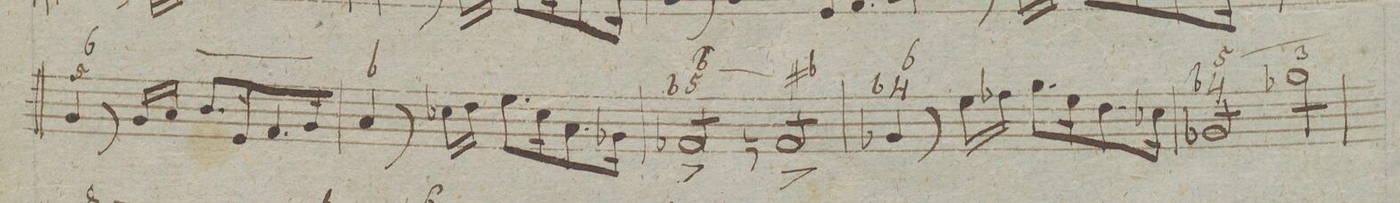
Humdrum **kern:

**kern	**fba	**dynam
*I"Organo	*	*
*clefF4	*	*
*k[]	*	*
*met(c|)	*	*
*M2/2	*	*
4BB/	6_ 5	.
8r	.	.
16BB/LL	.	.
16C/JJ	.	.
8.D/L	.	.
16GG/K	.	.
8.AA/	.	.
16BB/Jk	.	.
=56	=56	=56
4C/	-	.
8r	.	.
16E-X\LL	.	.
16F\JJ	.	.
8.G\L	.	.
16E-\K	.	.
8.C\	.	.
16BB-X\Jk	.	.
=57	=57	=57
8AA-X^/L	6_ -5	.
8AA-/	.	.
8AA-/	.	.
8AA-/J	.	.
8AAn^/L	6 #	.
8AA/	.	.
8AA/	.	.
8AA/J	.	.
=58	=58	=58
4BB-X/	6 -4	.
8r	.	.
16G\LL	.	.
16A-X\JJ	.	.
8.B\L	.	.
16G\K	.	.
8.F\	.	.
16E-X\Jk	.	.
=59	=59	=59
8BB-X/L	5_ -4	.
8BB-/	.	.
8BB-/	.	.
8BB-/J	.	.
8B-X\L	3	.
8B-\	.	.
8B-\	.	.
8B-\J	.	.
=60	=60	=60
*-	*-	*-
